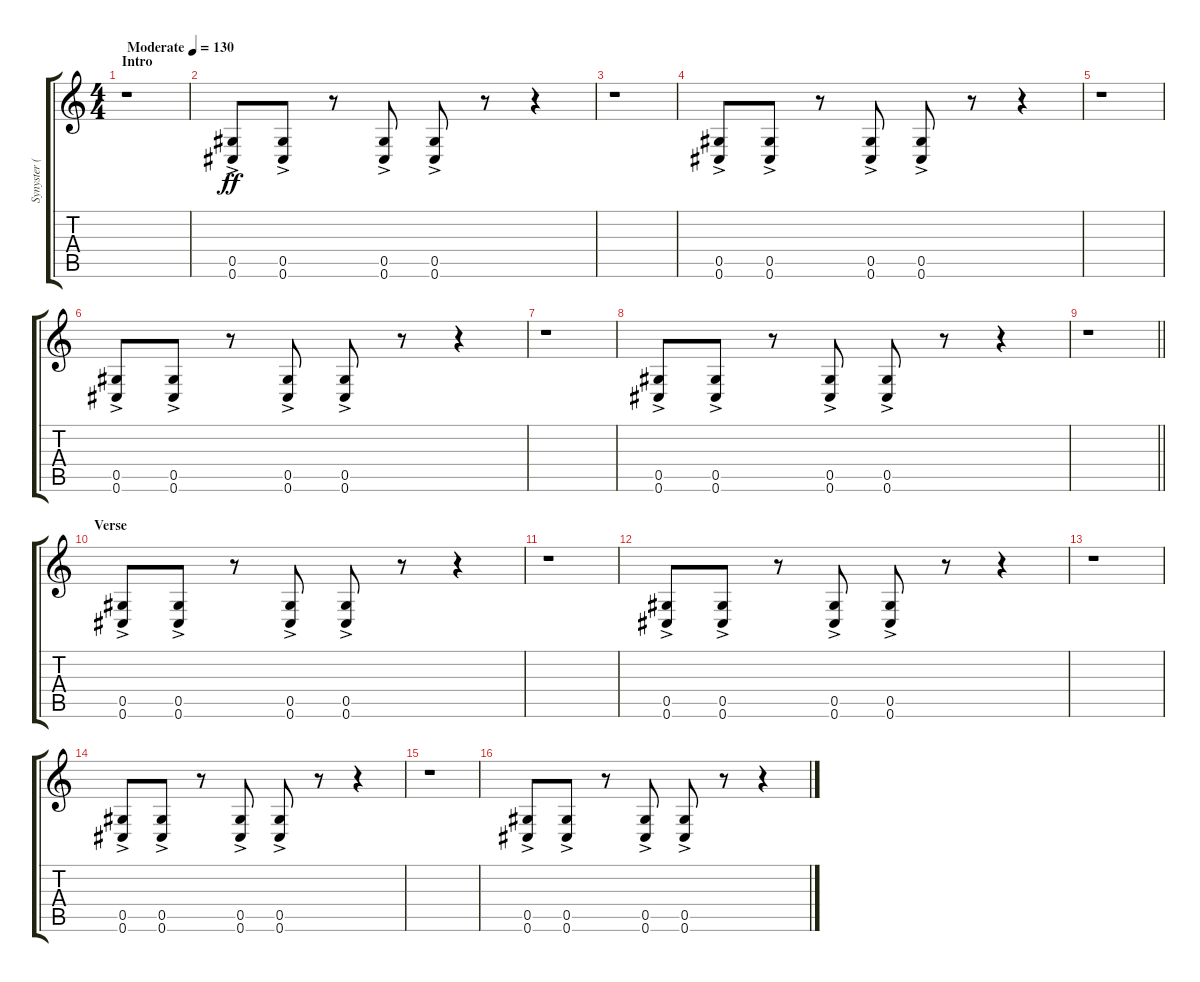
\track ("Synyster ( Rhy Gtr )" "Synyster (") {instrument distortionguitar}
\staff {score tabs}
\tuning (Eb4 Bb3 Gb3 Db3 Ab2 Db2) {hide}
\ts (4 4)
\section ("" "Intro")
\tempo (130 "Moderate")
\clef g2
\ks c
r.1{dy ff instrument distortionguitar} |
(0.5{ac} 0.6{ac}).8 (0.5{ac} 0.6{ac}).8 r.8 (0.5{ac} 0.6{ac}).8 (0.5{ac} 0.6{ac}).8 r.8 r.4 |
r.1 |
(0.5{ac} 0.6{ac}).8 (0.5{ac} 0.6{ac}).8 r.8 (0.5{ac} 0.6{ac}).8 (0.5{ac} 0.6{ac}).8 r.8 r.4 |
r.1 |
(0.5{ac} 0.6{ac}).8 (0.5{ac} 0.6{ac}).8 r.8 (0.5{ac} 0.6{ac}).8 (0.5{ac} 0.6{ac}).8 r.8 r.4 |
r.1 |
(0.5{ac} 0.6{ac}).8 (0.5{ac} 0.6{ac}).8 r.8 (0.5{ac} 0.6{ac}).8 (0.5{ac} 0.6{ac}).8 r.8 r.4 |
\barLineRight lightlight
r.1 |
\section ("" "Verse")
(0.5{ac} 0.6{ac}).8 (0.5{ac} 0.6{ac}).8 r.8 (0.5{ac} 0.6{ac}).8 (0.5{ac} 0.6{ac}).8 r.8 r.4 |
r.1 |
(0.5{ac} 0.6{ac}).8 (0.5{ac} 0.6{ac}).8 r.8 (0.5{ac} 0.6{ac}).8 (0.5{ac} 0.6{ac}).8 r.8 r.4 |
r.1 |
(0.5{ac} 0.6{ac}).8 (0.5{ac} 0.6{ac}).8 r.8 (0.5{ac} 0.6{ac}).8 (0.5{ac} 0.6{ac}).8 r.8 r.4 |
r.1 |
(0.5{ac} 0.6{ac}).8 (0.5{ac} 0.6{ac}).8 r.8 (0.5{ac} 0.6{ac}).8 (0.5{ac} 0.6{ac}).8 r.8 r.4
